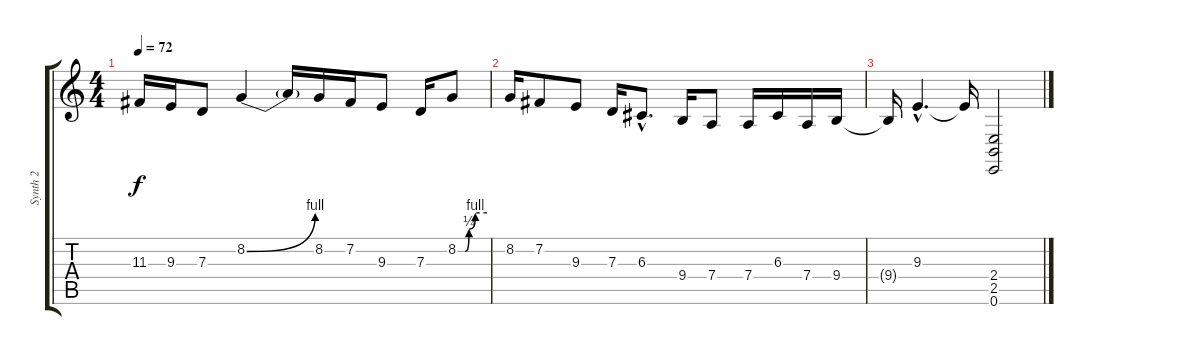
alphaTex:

\track ("Synth 2" "Synth 2") {instrument lead2sawtooth}
\staff {score tabs}
\tuning (E4 B3 G3 D3 A2 E2) {hide}
\ts (4 4)
\tempo 72
\clef g2
\ks c
11.3{t}.16{dy f} 9.3.16 7.3.8 8.2{be (bend 0 0 60 4)}.4 8.2{t}.16 8.2.16 7.2.16 9.3.8 7.3.16 8.2{be (custom 0 0 15 0 23 1 36 4 60 4)}.8 |
8.2.16 7.2.8 9.3.8 7.3.16 6.3{hac}.8{d} 9.4.16 7.4.8 7.4.16 6.3.16 7.4.16 9.4.16 |
9.4{t}.16 9.3{hac}.4{d} 9.3{t}.16 (2.4 2.5 0.6).2
